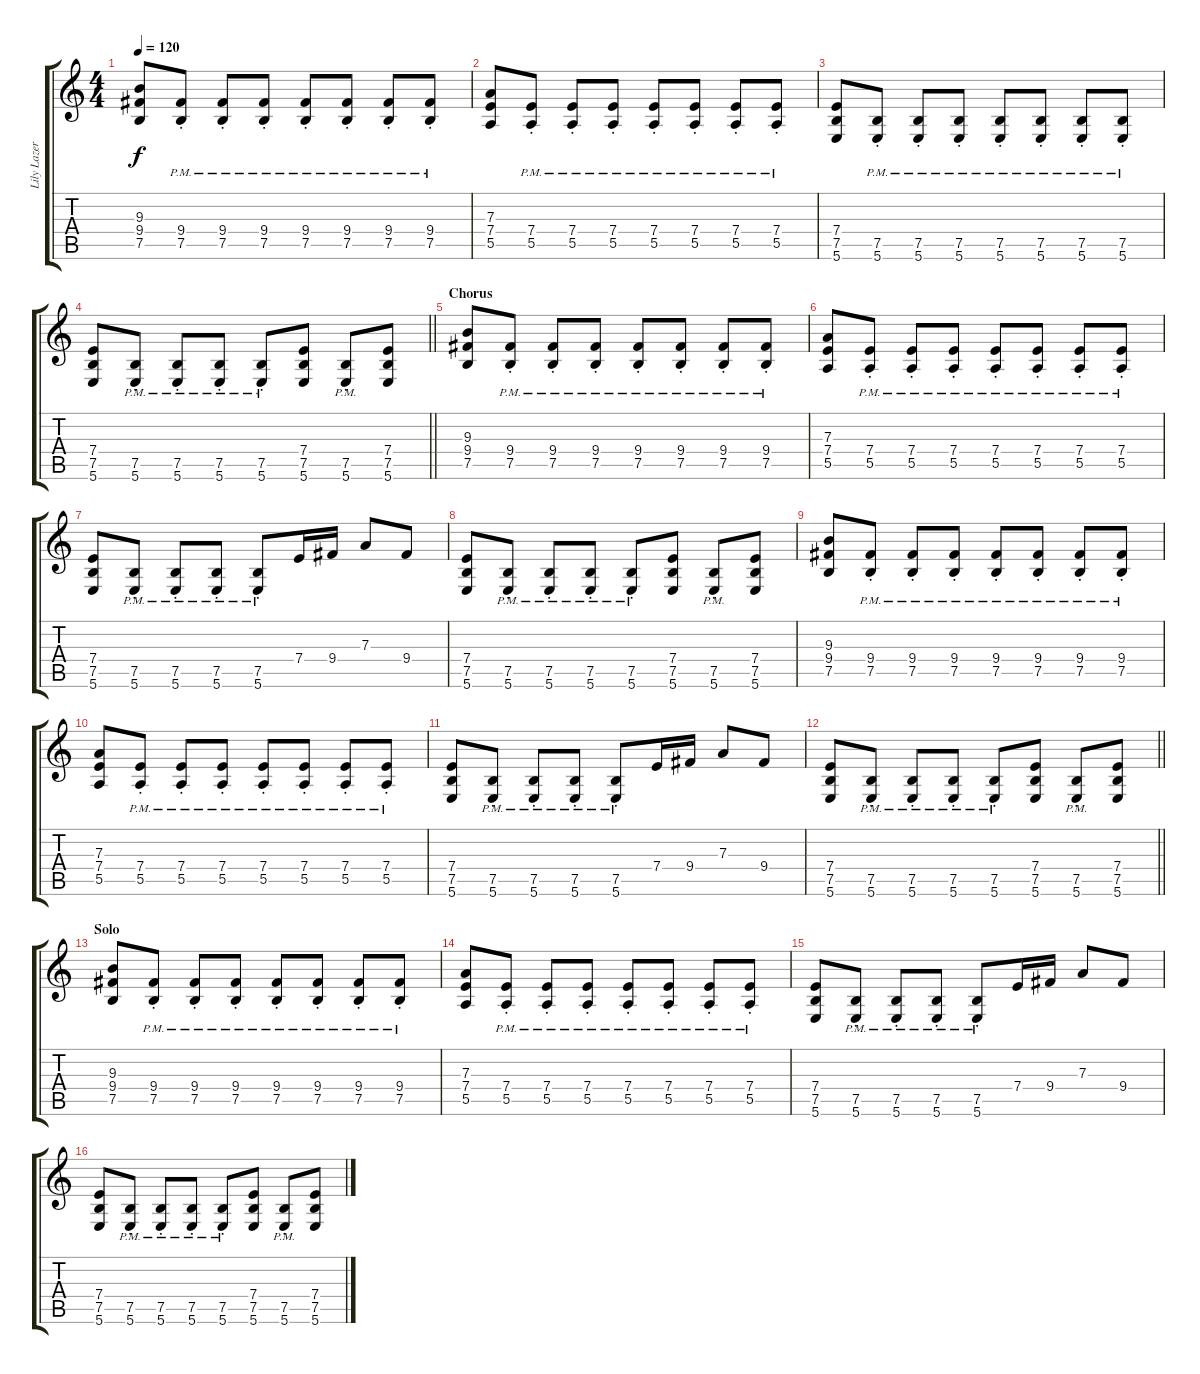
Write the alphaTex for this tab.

\track ("Lily Lazer (Guitar)" "Lily Lazer") {instrument distortionguitar}
\staff {score tabs}
\tuning (B3 Gb3 D3 A2 E2 B1) {hide}
\ts (4 4)
\tempo 120
\clef g2
\ks c
(9.3 9.4 7.5).8{dy f} (9.4{pm st} 7.5{pm st}).8 (9.4{pm st} 7.5{pm st}).8 (9.4{pm st} 7.5{pm st}).8 (9.4{pm st} 7.5{pm st}).8 (9.4{pm st} 7.5{pm st}).8 (9.4{pm st} 7.5{pm st}).8 (9.4{pm st} 7.5{pm st}).8 |
(7.3 7.4 5.5).8 (7.4{pm st} 5.5{pm st}).8 (7.4{pm st} 5.5{pm st}).8 (7.4{pm st} 5.5{pm st}).8 (7.4{pm st} 5.5{pm st}).8 (7.4{pm st} 5.5{pm st}).8 (7.4{pm st} 5.5{pm st}).8 (7.4{pm st} 5.5{pm st}).8 |
(7.4 7.5 5.6).8 (7.5{pm st} 5.6{pm st}).8 (7.5{pm st} 5.6{pm st}).8 (7.5{pm st} 5.6{pm st}).8 (7.5{pm st} 5.6{pm st}).8 (7.5{pm st} 5.6{pm st}).8 (7.5{pm st} 5.6{pm st}).8 (7.5{pm st} 5.6{pm st}).8 |
\barLineRight lightlight
(7.4 7.5 5.6).8 (7.5{pm st} 5.6{pm st}).8 (7.5{pm st} 5.6{pm st}).8 (7.5{pm st} 5.6{pm st}).8 (7.5{pm st} 5.6{pm st}).8 (7.4 7.5 5.6).8 (7.5{pm st} 5.6{pm st}).8 (7.4 7.5 5.6).8 |
\section ("" "Chorus")
(9.3 9.4 7.5).8 (9.4{pm st} 7.5{pm st}).8 (9.4{pm st} 7.5{pm st}).8 (9.4{pm st} 7.5{pm st}).8 (9.4{pm st} 7.5{pm st}).8 (9.4{pm st} 7.5{pm st}).8 (9.4{pm st} 7.5{pm st}).8 (9.4{pm st} 7.5{pm st}).8 |
(7.3 7.4 5.5).8 (7.4{pm st} 5.5{pm st}).8 (7.4{pm st} 5.5{pm st}).8 (7.4{pm st} 5.5{pm st}).8 (7.4{pm st} 5.5{pm st}).8 (7.4{pm st} 5.5{pm st}).8 (7.4{pm st} 5.5{pm st}).8 (7.4{pm st} 5.5{pm st}).8 |
(7.4 7.5 5.6).8 (7.5{pm st} 5.6{pm st}).8 (7.5{pm st} 5.6{pm st}).8 (7.5{pm st} 5.6{pm st}).8 (7.5{pm st} 5.6{pm st}).8 7.4.16 9.4.16 7.3.8 9.4.8 |
(7.4 7.5 5.6).8 (7.5{pm st} 5.6{pm st}).8 (7.5{pm st} 5.6{pm st}).8 (7.5{pm st} 5.6{pm st}).8 (7.5{pm st} 5.6{pm st}).8 (7.4 7.5 5.6).8 (7.5{pm st} 5.6{pm st}).8 (7.4 7.5 5.6).8 |
(9.3 9.4 7.5).8 (9.4{pm st} 7.5{pm st}).8 (9.4{pm st} 7.5{pm st}).8 (9.4{pm st} 7.5{pm st}).8 (9.4{pm st} 7.5{pm st}).8 (9.4{pm st} 7.5{pm st}).8 (9.4{pm st} 7.5{pm st}).8 (9.4{pm st} 7.5{pm st}).8 |
(7.3 7.4 5.5).8 (7.4{pm st} 5.5{pm st}).8 (7.4{pm st} 5.5{pm st}).8 (7.4{pm st} 5.5{pm st}).8 (7.4{pm st} 5.5{pm st}).8 (7.4{pm st} 5.5{pm st}).8 (7.4{pm st} 5.5{pm st}).8 (7.4{pm st} 5.5{pm st}).8 |
(7.4 7.5 5.6).8 (7.5{pm st} 5.6{pm st}).8 (7.5{pm st} 5.6{pm st}).8 (7.5{pm st} 5.6{pm st}).8 (7.5{pm st} 5.6{pm st}).8 7.4.16 9.4.16 7.3.8 9.4.8 |
\barLineRight lightlight
(7.4 7.5 5.6).8 (7.5{pm st} 5.6{pm st}).8 (7.5{pm st} 5.6{pm st}).8 (7.5{pm st} 5.6{pm st}).8 (7.5{pm st} 5.6{pm st}).8 (7.4 7.5 5.6).8 (7.5{pm st} 5.6{pm st}).8 (7.4 7.5 5.6).8 |
\section ("" "Solo")
(9.3 9.4 7.5).8 (9.4{pm st} 7.5{pm st}).8 (9.4{pm st} 7.5{pm st}).8 (9.4{pm st} 7.5{pm st}).8 (9.4{pm st} 7.5{pm st}).8 (9.4{pm st} 7.5{pm st}).8 (9.4{pm st} 7.5{pm st}).8 (9.4{pm st} 7.5{pm st}).8 |
(7.3 7.4 5.5).8 (7.4{pm st} 5.5{pm st}).8 (7.4{pm st} 5.5{pm st}).8 (7.4{pm st} 5.5{pm st}).8 (7.4{pm st} 5.5{pm st}).8 (7.4{pm st} 5.5{pm st}).8 (7.4{pm st} 5.5{pm st}).8 (7.4{pm st} 5.5{pm st}).8 |
(7.4 7.5 5.6).8 (7.5{pm st} 5.6{pm st}).8 (7.5{pm st} 5.6{pm st}).8 (7.5{pm st} 5.6{pm st}).8 (7.5{pm st} 5.6{pm st}).8 7.4.16 9.4.16 7.3.8 9.4.8 |
(7.4 7.5 5.6).8 (7.5{pm st} 5.6{pm st}).8 (7.5{pm st} 5.6{pm st}).8 (7.5{pm st} 5.6{pm st}).8 (7.5{pm st} 5.6{pm st}).8 (7.4 7.5 5.6).8 (7.5{pm st} 5.6{pm st}).8 (7.4 7.5 5.6).8
